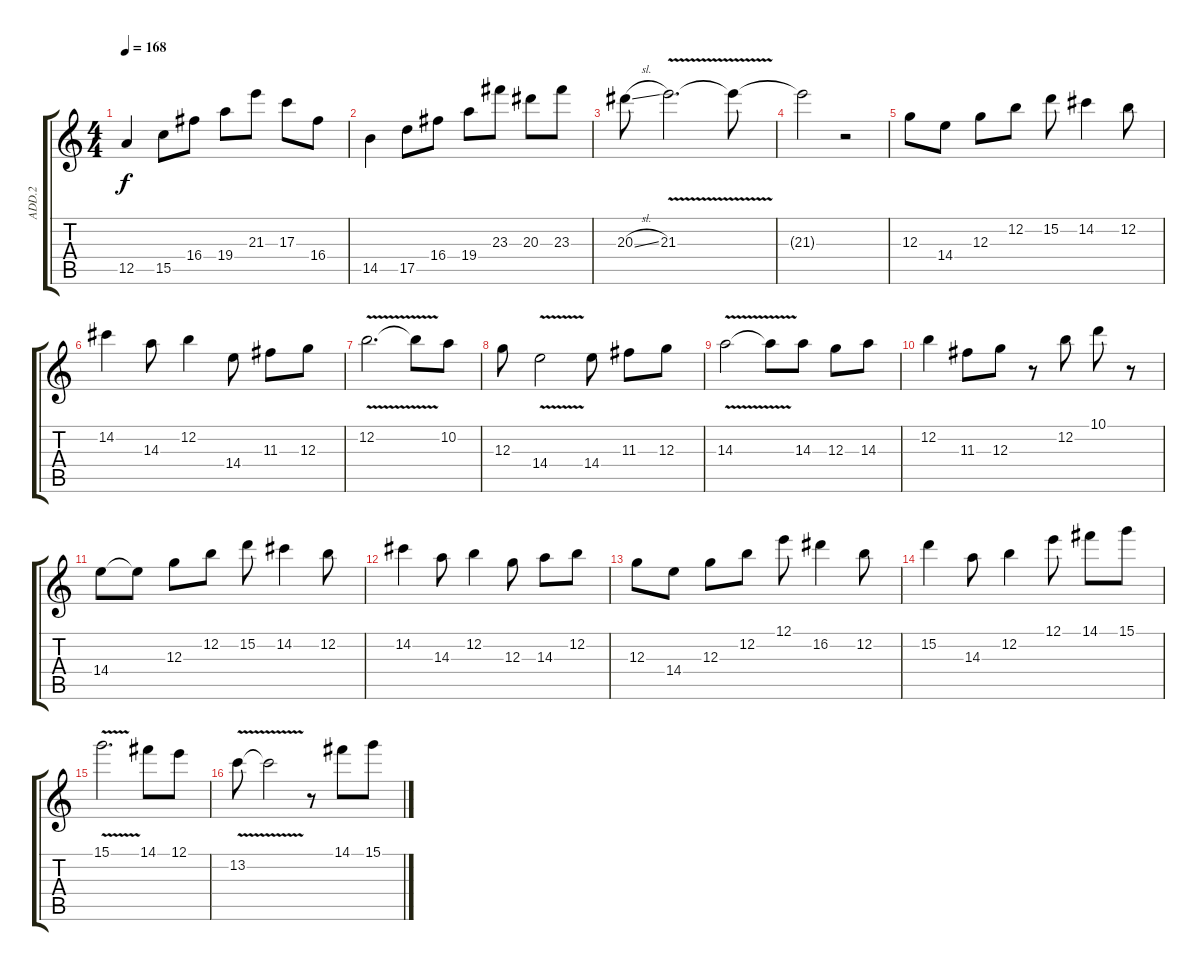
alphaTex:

\track ("ADD.2" "ADD.2") {instrument overdrivenguitar}
\staff {score tabs}
\tuning (E4 B3 G3 D3 A2 E2) {hide}
\ts (4 4)
\tempo 168
\clef g2
\ks c
12.5.4{dy f} 15.5.8 16.4.8 19.4.8 21.3.8 17.3.8 16.4.8 |
14.5.4 17.5.8 16.4.8 19.4.8 23.3.8 20.3.8 23.3.8 |
20.3{sl}.8 21.3{v}.2{d} 21.3{t}.8 |
21.3{t}.2 r.2 |
12.3.8 14.4.8 12.3.8 12.2.8 15.2.8 14.2.4 12.2.8 |
14.2.4 14.3.8 12.2.4 14.4.8 11.3.8 12.3.8 |
12.2{v}.2{d} 12.2{t}.8 10.2.8 |
12.3.8 14.4{v}.2 14.4.8 11.3.8 12.3.8 |
14.3{v}.2 14.3{t}.8 14.3.8 12.3.8 14.3.8 |
12.2.4 11.3.8 12.3.8 r.8 12.2.8 10.1.8 r.8 |
14.4.8 14.4{t}.8 12.3.8 12.2.8 15.2.8 14.2.4 12.2.8 |
14.2.4 14.3.8 12.2.4 12.3.8 14.3.8 12.2.8 |
12.3.8 14.4.8 12.3.8 12.2.8 12.1.8 16.2.4 12.2.8 |
15.2.4 14.3.8 12.2.4 12.1.8 14.1.8 15.1.8 |
15.1{v}.2{d} 14.1.8 12.1.8 |
13.2{v}.8 13.2{t}.2 r.8 14.1.8 15.1.8
